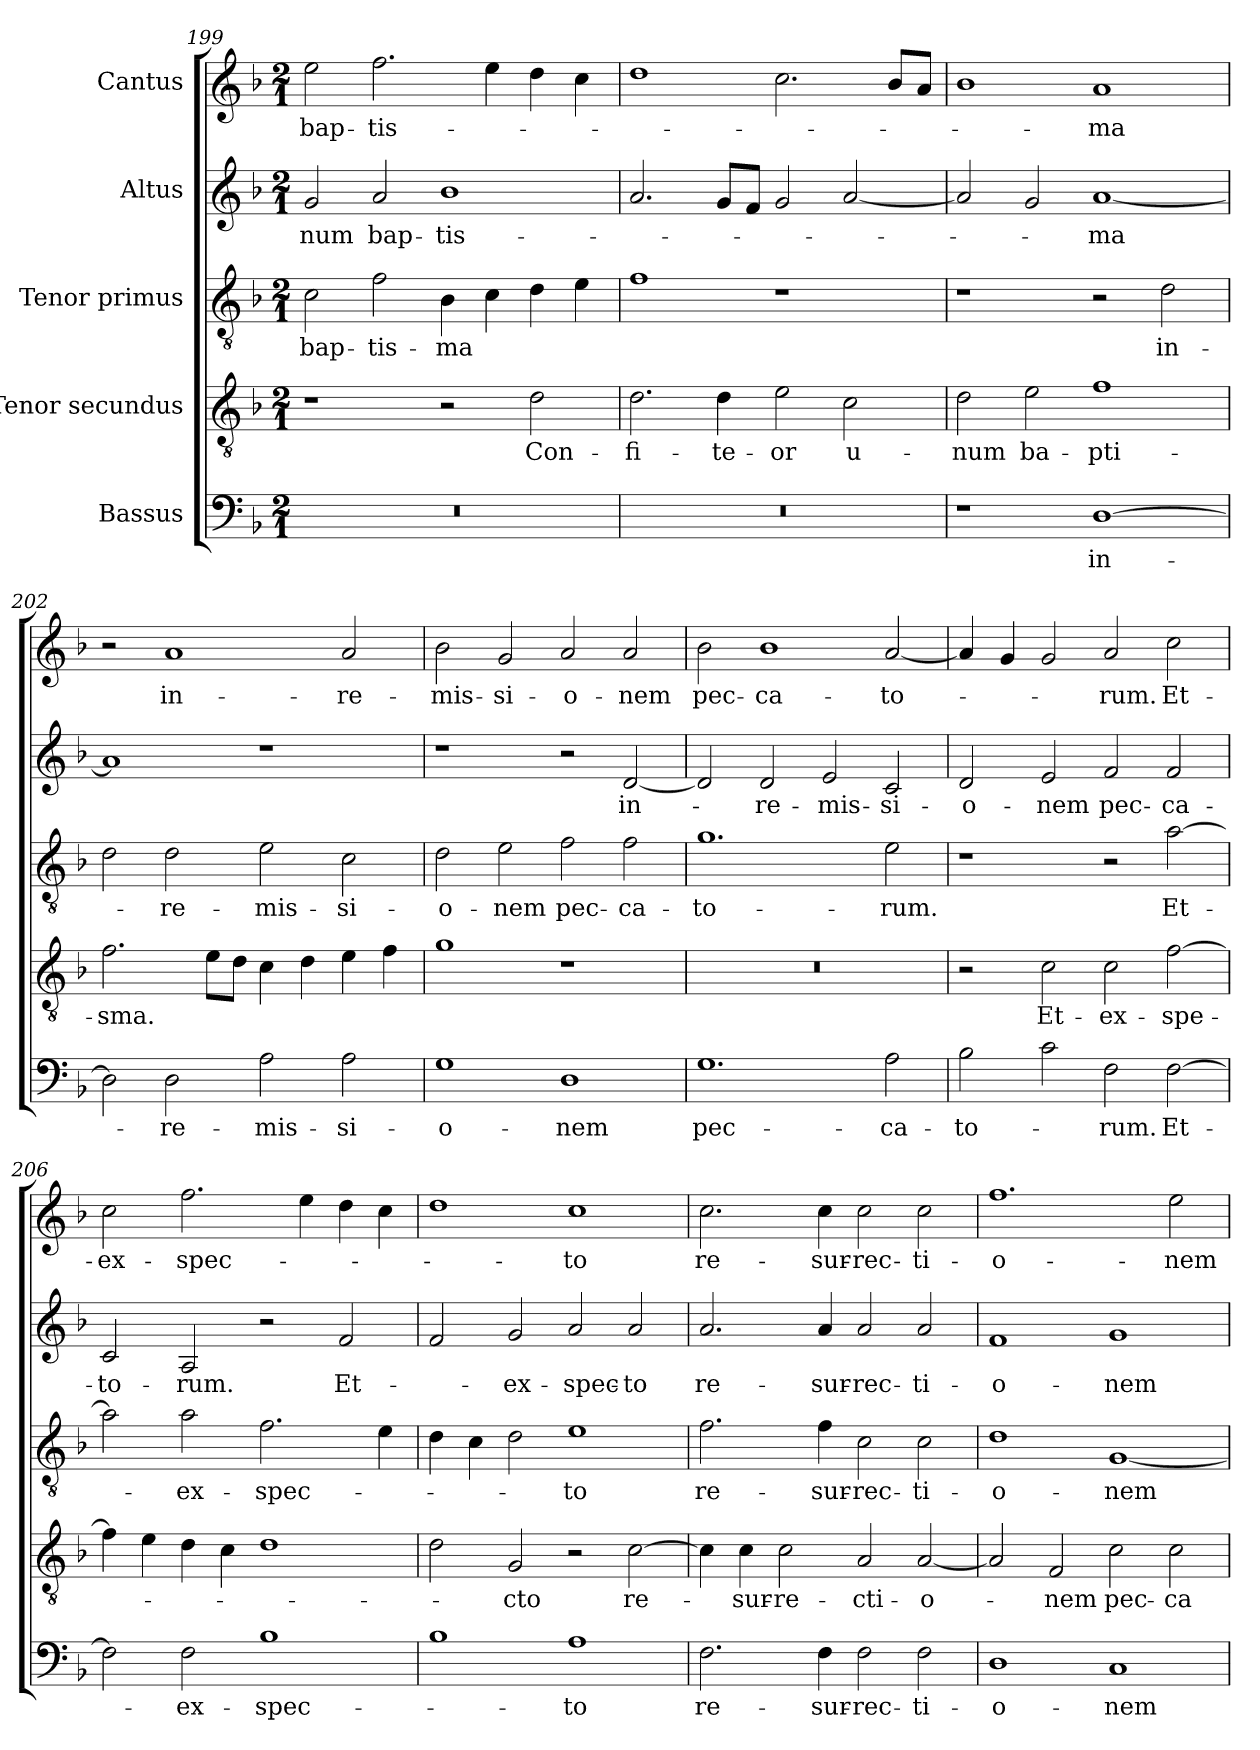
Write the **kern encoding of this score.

**kern	**text	**kern	**text	**kern	**text	**kern	**text	**kern	**text
*part5	*part5	*part4	*part4	*part3	*part3	*part2	*part2	*part1	*part1
*staff5	*staff5	*staff4	*staff4	*staff3	*staff3	*staff2	*staff2	*staff1	*staff1
*I"Bassus	*	*I"Tenor secundus	*	*I"Tenor primus	*	*I"Altus	*	*I"Cantus	*
*clefF4	*	*clefGv2	*	*clefGv2	*	*clefG2	*	*clefG2	*
*k[b-]	*	*k[b-]	*	*k[b-]	*	*k[b-]	*	*k[b-]	*
*M2/1	*	*M2/1	*	*M2/1	*	*M2/1	*	*M2/1	*
=199	=199	=199	=199	=199	=199	=199	=199	=199	=199
0r	.	1r	.	2c\	bap-	2g/	-num	2ee\	bap-
.	.	.	.	2f\	-tis-	2a/	bap-	2.ff\	-tis-
.	.	2r	.	4B-\	-ma	1b-\	-tis-	.	.
.	.	.	.	4c\	.	.	.	4ee\	.
.	.	2d\	Con-	4d\	.	.	.	4dd\	.
.	.	.	.	4e\	.	.	.	4cc\	.
=200	=200	=200	=200	=200	=200	=200	=200	=200	=200
0r	.	2.d\	-fi-	1f\	.	2.a/	.	1dd\	.
.	.	4d\	-te-	.	.	8g/L	.	.	.
.	.	.	.	.	.	8f/J	.	.	.
.	.	2e\	-or	1r	.	2g/	.	2.cc\	.
.	.	2c\	u-	.	.	[2a/	.	.	.
.	.	.	.	.	.	.	.	8b-/L	.
.	.	.	.	.	.	.	.	8a/J	.
=201	=201	=201	=201	=201	=201	=201	=201	=201	=201
1r	.	2d\	-num	1r	.	2a/]	.	1b-\	.
.	.	2e\	ba-	.	.	2g/	.	.	.
[1D\	in-	1f\	-pti-	2r	.	[1a/	-ma	1a/	-ma
.	.	.	.	2d\	in-	.	.	.	.
=202	=202	=202	=202	=202	=202	=202	=202	=202	=202
2D\]	.	2.f\	-sma.	2d\	.	1a/]	.	2r	.
2D\	re-	.	.	2d\	re-	.	.	1a/	in-
.	.	8e\L	.	.	.	.	.	.	.
.	.	8d\J	.	.	.	.	.	.	.
2A\	-mis-	4c\	.	2e\	-mis-	1r	.	.	.
.	.	4d\	.	.	.	.	.	.	.
2A\	-si-	4e\	.	2c\	-si-	.	.	2a/	re-
.	.	4f\	.	.	.	.	.	.	.
=203	=203	=203	=203	=203	=203	=203	=203	=203	=203
1G\	-o-	1g\	.	2d\	-o-	1r	.	2b-\	-mis-
.	.	.	.	2e\	-nem	.	.	2g/	-si-
1D\	-nem	1r	.	2f\	pec-	2r	.	2a/	-o-
.	.	.	.	2f\	-ca-	[2d/	in-	2a/	-nem
=204	=204	=204	=204	=204	=204	=204	=204	=204	=204
1.G\	pec-	0r	.	1.g\	-to-	2d/]	.	2b-\	pec-
.	.	.	.	.	.	2d/	re-	1b-\	-ca-
.	.	.	.	.	.	2e/	-mis-	.	.
2A\	-ca-	.	.	2e\	-rum.	2c/	-si-	[2a/	-to-
=205	=205	=205	=205	=205	=205	=205	=205	=205	=205
2B-\	-to-	2r	.	1r	.	2d/	-o-	4a/]	.
.	.	.	.	.	.	.	.	4g/	.
2c\	.	2c\	Et-	.	.	2e/	-nem	2g/	.
2F\	-rum.	2c\	ex-	2r	.	2f/	pec-	2a/	-rum.
[2F\	Et-	[2f\	-spe-	[2a\	Et-	2f/	-ca-	2cc\	Et-
=206	=206	=206	=206	=206	=206	=206	=206	=206	=206
2F\]	.	4f\]	.	2a\]	.	2c/	-to-	2cc\	ex-
.	.	4e\	.	.	.	.	.	.	.
2F\	ex-	4d\	.	2a\	ex-	2A/	-rum.	2.ff\	-spec-
.	.	4c\	.	.	.	.	.	.	.
1B-\	-spec-	1d\	.	2.f\	-spec-	2r	.	.	.
.	.	.	.	.	.	.	.	4ee\	.
.	.	.	.	.	.	2f/	Et-	4dd\	.
.	.	.	.	4e\	.	.	.	4cc\	.
=207	=207	=207	=207	=207	=207	=207	=207	=207	=207
1B-\	.	2d\	.	4d\	.	2f/	.	1dd\	.
.	.	.	.	4c\	.	.	.	.	.
.	.	2G/	-cto	2d\	.	2g/	ex-	.	.
1A\	-to	2r	.	1e\	-to	2a/	-spec-	1cc\	-to
.	.	[2c\	re-	.	.	2a/	-to	.	.
=208	=208	=208	=208	=208	=208	=208	=208	=208	=208
2.F\	re-	4c\]	.	2.f\	re-	2.a/	re-	2.cc\	re-
.	.	4c\	-sur-	.	.	.	.	.	.
.	.	2c\	-re-	.	.	.	.	.	.
4F\	-sur-	.	.	4f\	-sur-	4a/	-sur-	4cc\	-sur-
2F\	-rec-	2A/	-cti-	2c\	-rec-	2a/	-rec-	2cc\	-rec-
2F\	-ti-	[2A/	-o-	2c\	-ti-	2a/	-ti-	2cc\	-ti-
=209	=209	=209	=209	=209	=209	=209	=209	=209	=209
1D\	-o-	2A/]	.	1d\	-o-	1f/	-o-	1.ff\	-o-
.	.	2F/	-nem	.	.	.	.	.	.
1C/	-nem	2c\	pec-	[1G/	-nem	1g/	-nem	.	.
.	.	2c\	-ca	.	.	.	.	2ee\	-nem
=	=	=	=	=	=	=	=	=	=
*-	*-	*-	*-	*-	*-	*-	*-	*-	*-
